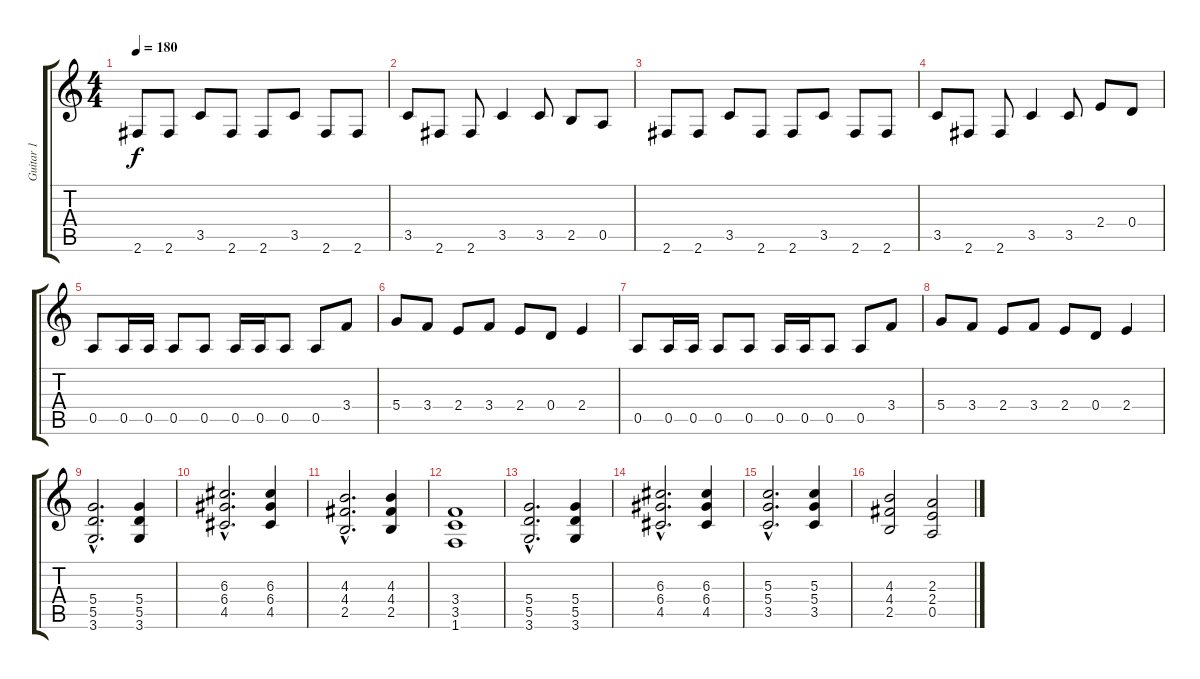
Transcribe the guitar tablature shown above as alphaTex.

\track ("Guitar 1" "Guitar 1") {instrument distortionguitar}
\staff {score tabs}
\tuning (E4 B3 G3 D3 A2 E2) {hide}
\ts (4 4)
\tempo 180
\clef g2
\ks c
2.6.8{dy f} 2.6.8 3.5.8 2.6.8 2.6.8 3.5.8 2.6.8 2.6.8 |
3.5.8 2.6.8 2.6.8 3.5.4 3.5.8 2.5.8 0.5.8 |
2.6.8 2.6.8 3.5.8 2.6.8 2.6.8 3.5.8 2.6.8 2.6.8 |
3.5.8 2.6.8 2.6.8 3.5.4 3.5.8 2.4.8 0.4.8 |
0.5.8 0.5.16 0.5.16 0.5.8 0.5.8 0.5.16 0.5.16 0.5.8 0.5.8 3.4.8 |
5.4.8 3.4.8 2.4.8 3.4.8 2.4.8 0.4.8 2.4.4 |
0.5.8 0.5.16 0.5.16 0.5.8 0.5.8 0.5.16 0.5.16 0.5.8 0.5.8 3.4.8 |
5.4.8 3.4.8 2.4.8 3.4.8 2.4.8 0.4.8 2.4.4 |
(5.4{hac} 5.5{hac} 3.6{hac}).2{d} (5.4 5.5 3.6).4 |
(6.3{hac} 6.4{hac} 4.5{hac}).2{d} (6.3 6.4 4.5).4 |
(4.3{hac} 4.4{hac} 2.5{hac}).2{d} (4.3 4.4 2.5).4 |
(3.4 3.5 1.6).1 |
(5.4{hac} 5.5{hac} 3.6{hac}).2{d} (5.4 5.5 3.6).4 |
(6.3{hac} 6.4{hac} 4.5{hac}).2{d} (6.3 6.4 4.5).4 |
(5.3{hac} 5.4{hac} 3.5{hac}).2{d} (5.3 5.4 3.5).4 |
(4.3 4.4 2.5).2 (2.3 2.4 0.5).2
